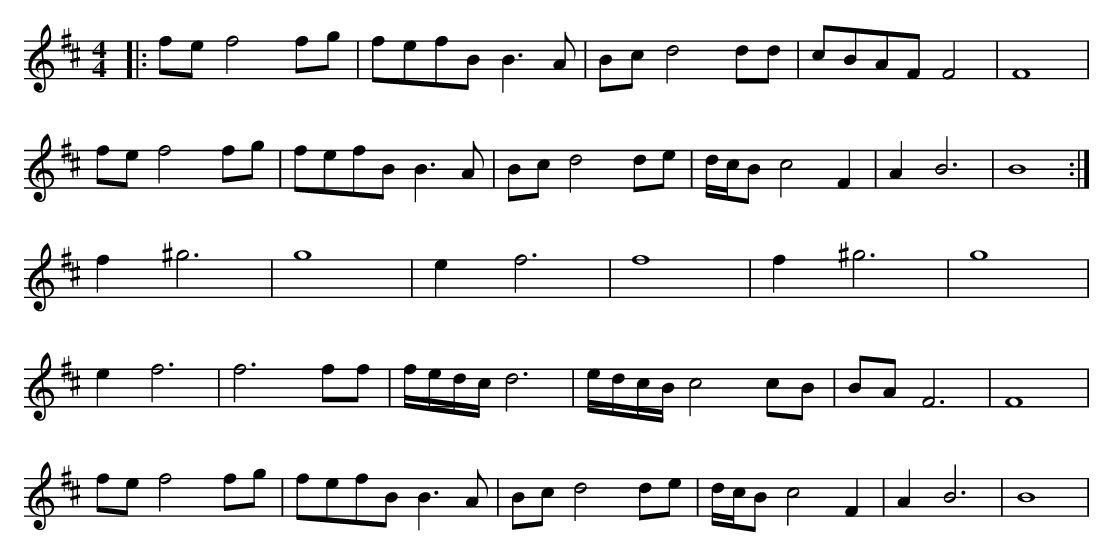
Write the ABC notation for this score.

X:1
M:4/4
K:D
|:fe f4 fg|fefB B3 A|Bc d4 dd|cBAF F4|F8|
fe f4 fg|fefB B3 A|Bc d4 de|d/c/B c4 F2|A2 B6|B8:|
f2 ^g6|g8|e2 f6|f8|f2 ^g6|g8|
e2 f6|f6 ff|f/e/d/c/ d6|e/d/c/B/ c4 cB|BA F6|F8|
fe f4 fg|fefB B3 A|Bc d4 de|d/c/B c4 F2|A2 B6|B8|
